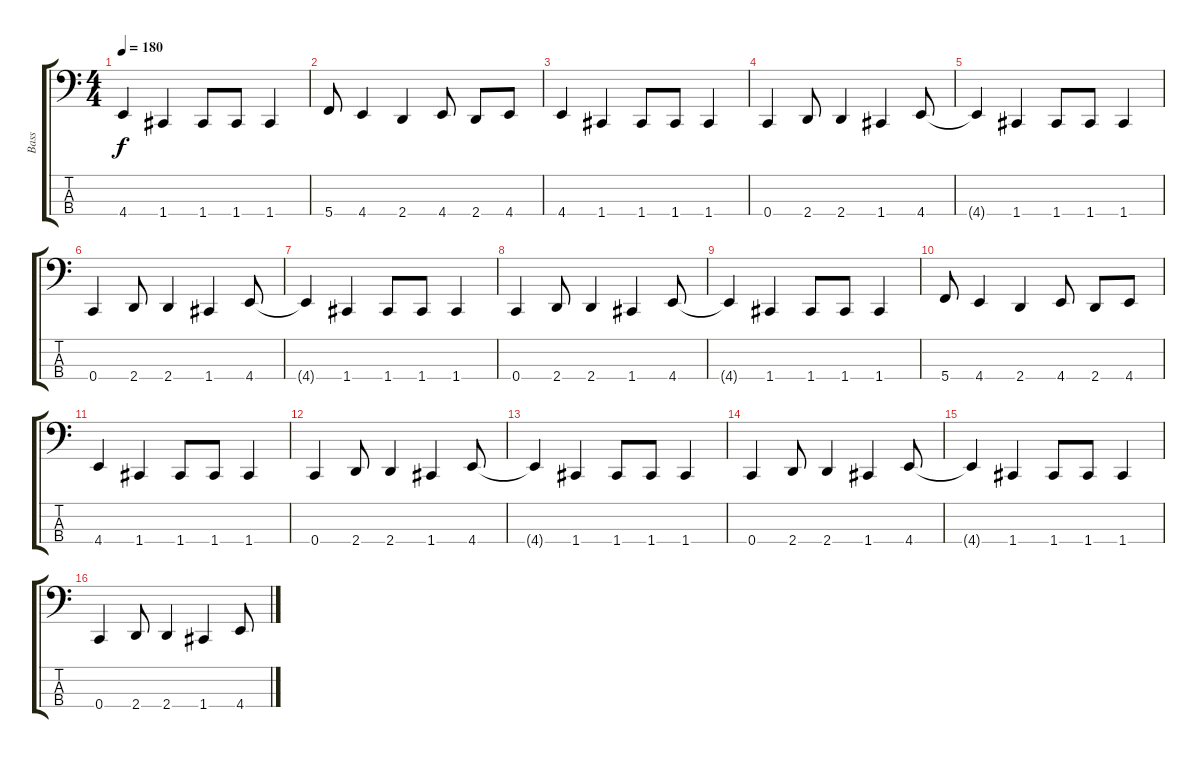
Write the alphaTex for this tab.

\track ("Bass" "Bass") {instrument electricbasspick}
\staff {score tabs}
\tuning (F2 C2 G1 C1) {hide}
\ts (4 4)
\tempo 180
\clef f4
\ks c
4.4{t}.4{dy f} 1.4.4 1.4.8 1.4.8 1.4.4 |
5.4.8 4.4.4 2.4.4 4.4.8 2.4.8 4.4.8 |
4.4.4 1.4.4 1.4.8 1.4.8 1.4.4 |
0.4.4 2.4.8 2.4.4 1.4.4 4.4.8 |
4.4{t}.4 1.4.4 1.4.8 1.4.8 1.4.4 |
0.4.4 2.4.8 2.4.4 1.4.4 4.4.8 |
4.4{t}.4 1.4.4 1.4.8 1.4.8 1.4.4 |
0.4.4 2.4.8 2.4.4 1.4.4 4.4.8 |
4.4{t}.4 1.4.4 1.4.8 1.4.8 1.4.4 |
5.4.8 4.4.4 2.4.4 4.4.8 2.4.8 4.4.8 |
4.4.4 1.4.4 1.4.8 1.4.8 1.4.4 |
0.4.4 2.4.8 2.4.4 1.4.4 4.4.8 |
4.4{t}.4 1.4.4 1.4.8 1.4.8 1.4.4 |
0.4.4 2.4.8 2.4.4 1.4.4 4.4.8 |
4.4{t}.4 1.4.4 1.4.8 1.4.8 1.4.4 |
0.4.4 2.4.8 2.4.4 1.4.4 4.4.8
